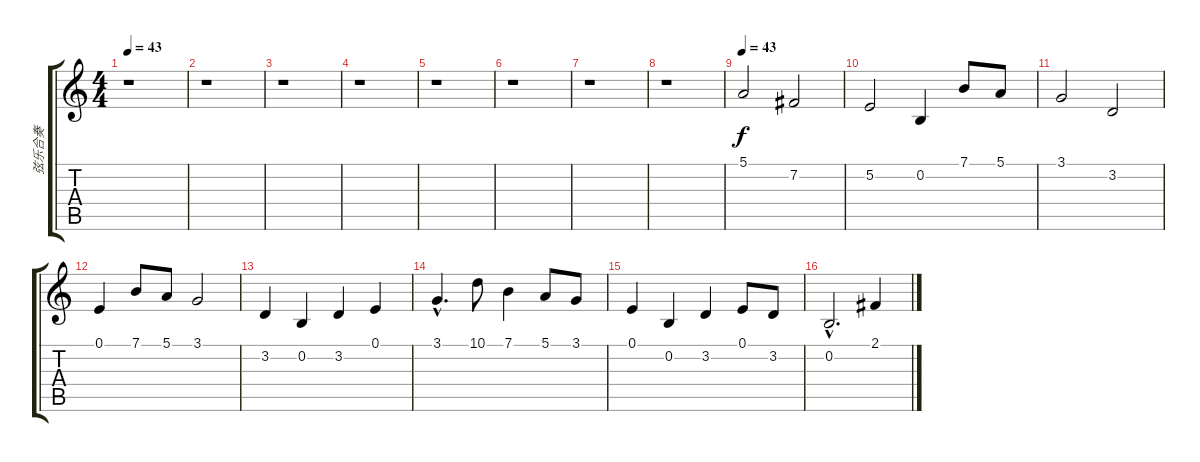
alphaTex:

\track ("弦乐合奏" "弦乐合奏") {instrument stringensemble2}
\staff {score tabs}
\tuning (E4 B3 G3 D3 A2 E2) {hide}
\ts (4 4)
\tempo 43
\clef g2
\ks c
r.1{dy f instrument stringensemble2} |
r.1 |
r.1 |
r.1 |
r.1 |
r.1 |
r.1 |
r.1 |
\tempo 43
5.1.2 7.2.2 |
5.2.2 0.2.4 7.1.8 5.1.8 |
3.1.2 3.2.2 |
0.1.4 7.1.8 5.1.8 3.1.2 |
3.2.4 0.2.4 3.2.4 0.1.4 |
3.1{hac}.4{d} 10.1.8 7.1.4 5.1.8 3.1.8 |
0.1.4 0.2.4 3.2.4 0.1.8 3.2.8 |
0.2{hac}.2{d} 2.1.4
